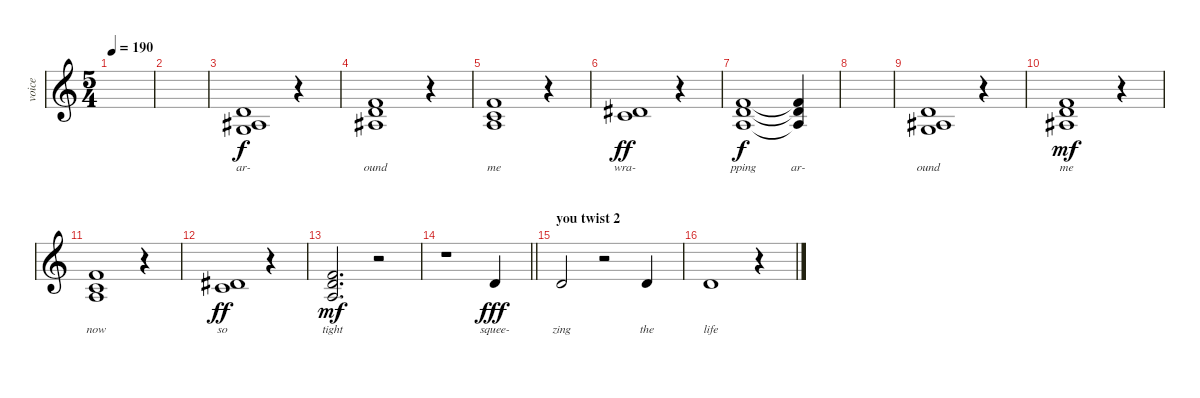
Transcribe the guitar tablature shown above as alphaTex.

\track ("voice" "voice") {instrument lead2sawtooth}
\staff {score}
\tuning (E4 B3 G3 D3 A2 E2) {hide}
\ts (5 4)
\tempo 190
\clef g2
\ks c
|
|
(3.2 0.3 8.4).1{lyrics (0 "ar-") lyrics (1 "") lyrics (2 "") lyrics (3 "") lyrics (4 "") dy f} r.4 |
(1.1 3.2 3.3).1{lyrics (0 "ound") lyrics (1 "") lyrics (2 "") lyrics (3 "") lyrics (4 "")} r.4 |
(1.1 1.2 2.3).1{lyrics (0 "me") lyrics (1 "") lyrics (2 "") lyrics (3 "") lyrics (4 "")} r.4 |
(8.3 10.4).1{lyrics (0 "wra-") lyrics (1 "") lyrics (2 "") lyrics (3 "") lyrics (4 "") dy ff} r.4 |
(1.1 3.2 2.3).1{lyrics (0 "pping") lyrics (1 "") lyrics (2 "") lyrics (3 "") lyrics (4 "") dy f} (1.1{t} 3.2{t} 2.3{t}).4{lyrics (0 "ar-") lyrics (1 "") lyrics (2 "") lyrics (3 "") lyrics (4 "")} |
|
(3.2 0.3 8.4).1{lyrics (0 "ound") lyrics (1 "") lyrics (2 "") lyrics (3 "") lyrics (4 "")} r.4 |
(1.1 3.2 3.3).1{lyrics (0 "me") lyrics (1 "") lyrics (2 "") lyrics (3 "") lyrics (4 "") dy mf} r.4 |
(1.1 1.2 2.3).1{lyrics (0 "now") lyrics (1 "") lyrics (2 "") lyrics (3 "") lyrics (4 "")} r.4 |
(1.2 8.3).1{lyrics (0 "so") lyrics (1 "") lyrics (2 "") lyrics (3 "") lyrics (4 "") dy ff} r.4 |
(1.1 3.2 2.3).2{d lyrics (0 "tight") lyrics (1 "") lyrics (2 "") lyrics (3 "") lyrics (4 "") dy mf} r.2 |
\barLineRight lightlight
r.1 3.2.4{lyrics (0 "squee-") lyrics (1 "") lyrics (2 "") lyrics (3 "") lyrics (4 "") dy fff} |
\section ("" "you twist 2")
3.2.2{lyrics (0 "zing") lyrics (1 "") lyrics (2 "") lyrics (3 "") lyrics (4 "")} r.2 3.2.4{lyrics (0 "the") lyrics (1 "") lyrics (2 "") lyrics (3 "") lyrics (4 "")} |
3.2.1{lyrics (0 "life") lyrics (1 "") lyrics (2 "") lyrics (3 "") lyrics (4 "")} r.4
